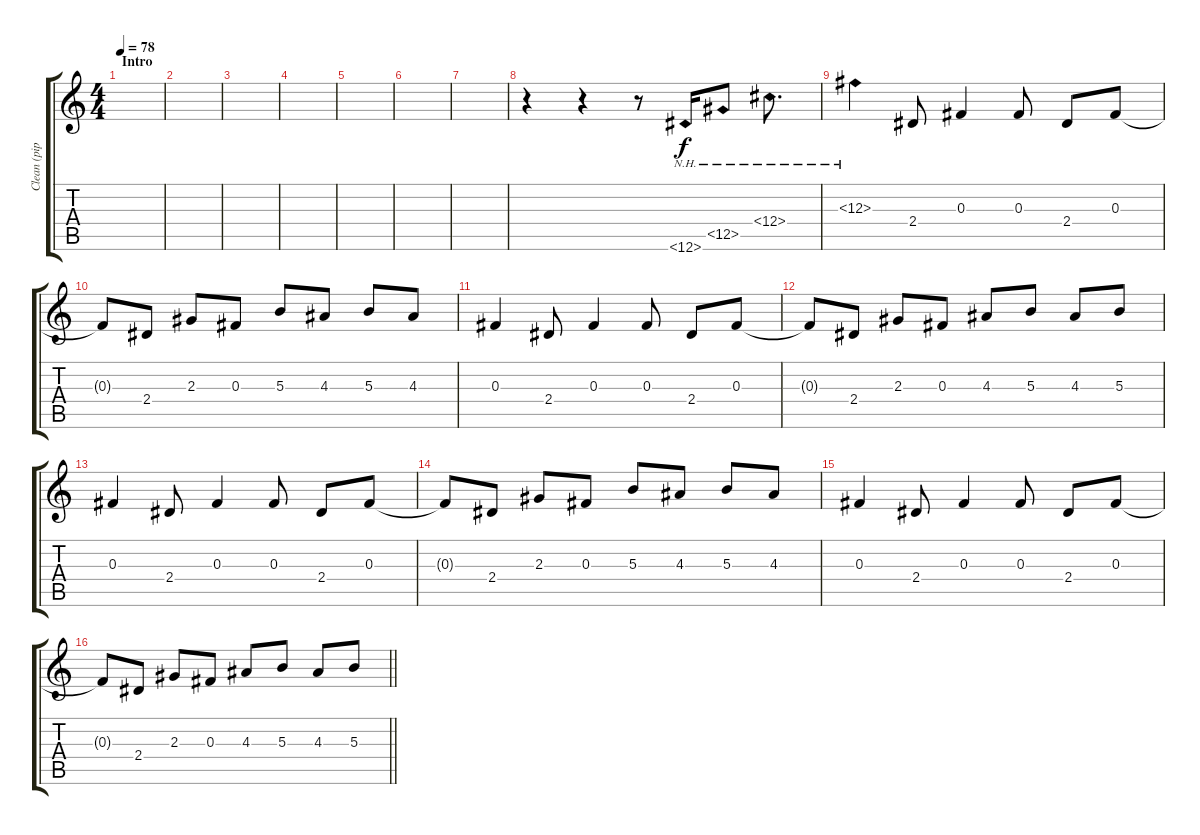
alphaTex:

\track ("Clean (pipe)" "Clean (pip") {instrument electricguitarclean}
\staff {score tabs}
\tuning (Eb4 Bb3 Gb3 Db3 Ab2 Eb2) {hide}
\ts (4 4)
\section ("" "Intro")
\tempo 78
\clef g2
\ks c
|
|
|
|
|
|
|
r.4 r.4 r.8 12.6{nh}.16 12.5{nh}.8 12.4{nh}.8{d} |
12.3{nh}.4 2.4.8 0.3.4 0.3.8 2.4.8 0.3.8 |
0.3{t}.8 2.4.8 2.3.8 0.3.8 5.3.8 4.3.8 5.3.8 4.3.8 |
0.3.4 2.4.8 0.3.4 0.3.8 2.4.8 0.3.8 |
0.3{t}.8 2.4.8 2.3.8 0.3.8 4.3.8 5.3.8 4.3.8 5.3.8 |
0.3.4 2.4.8 0.3.4 0.3.8 2.4.8 0.3.8 |
0.3{t}.8 2.4.8 2.3.8 0.3.8 5.3.8 4.3.8 5.3.8 4.3.8 |
0.3.4 2.4.8 0.3.4 0.3.8 2.4.8 0.3.8 |
\barLineRight lightlight
0.3{t}.8 2.4.8 2.3.8 0.3.8 4.3.8 5.3.8 4.3.8 5.3.8
